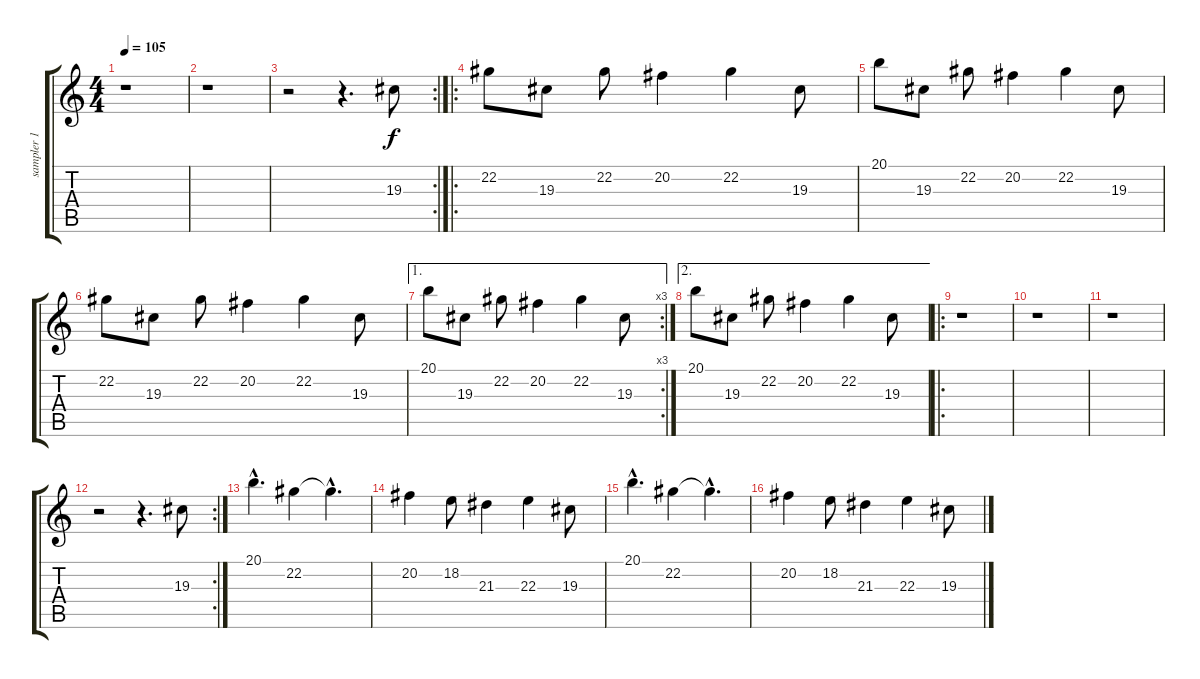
\track ("sampler 1 " "sampler 1 ") {instrument celesta}
\staff {score tabs}
\tuning (Eb4 Bb3 Gb3 Db3 Ab2 Db2) {hide}
\ts (4 4)
\tempo 105
\clef g2
\ks c
r.1{dy f} |
r.1 |
\rc 2
r.2 r.4{d} 19.3.8 |
\ro
22.2.8 19.3.8 22.2.8 20.2.4 22.2.4 19.3.8 |
20.1.8 19.3.8 22.2.8 20.2.4 22.2.4 19.3.8 |
22.2.8 19.3.8 22.2.8 20.2.4 22.2.4 19.3.8 |
\ae 1
\rc 3
20.1.8 19.3.8 22.2.8 20.2.4 22.2.4 19.3.8 |
\ae 2
20.1.8 19.3.8 22.2.8 20.2.4 22.2.4 19.3.8 |
\ro
r.1 |
r.1 |
r.1 |
\rc 2
r.2 r.4{d} 19.3.8 |
20.1{hac}.4{d} 22.2.4 22.2{hac t}.4{d} |
20.2.4 18.2.8 21.3.4 22.3.4 19.3.8 |
20.1{hac}.4{d} 22.2.4 22.2{hac t}.4{d} |
20.2.4 18.2.8 21.3.4 22.3.4 19.3.8
